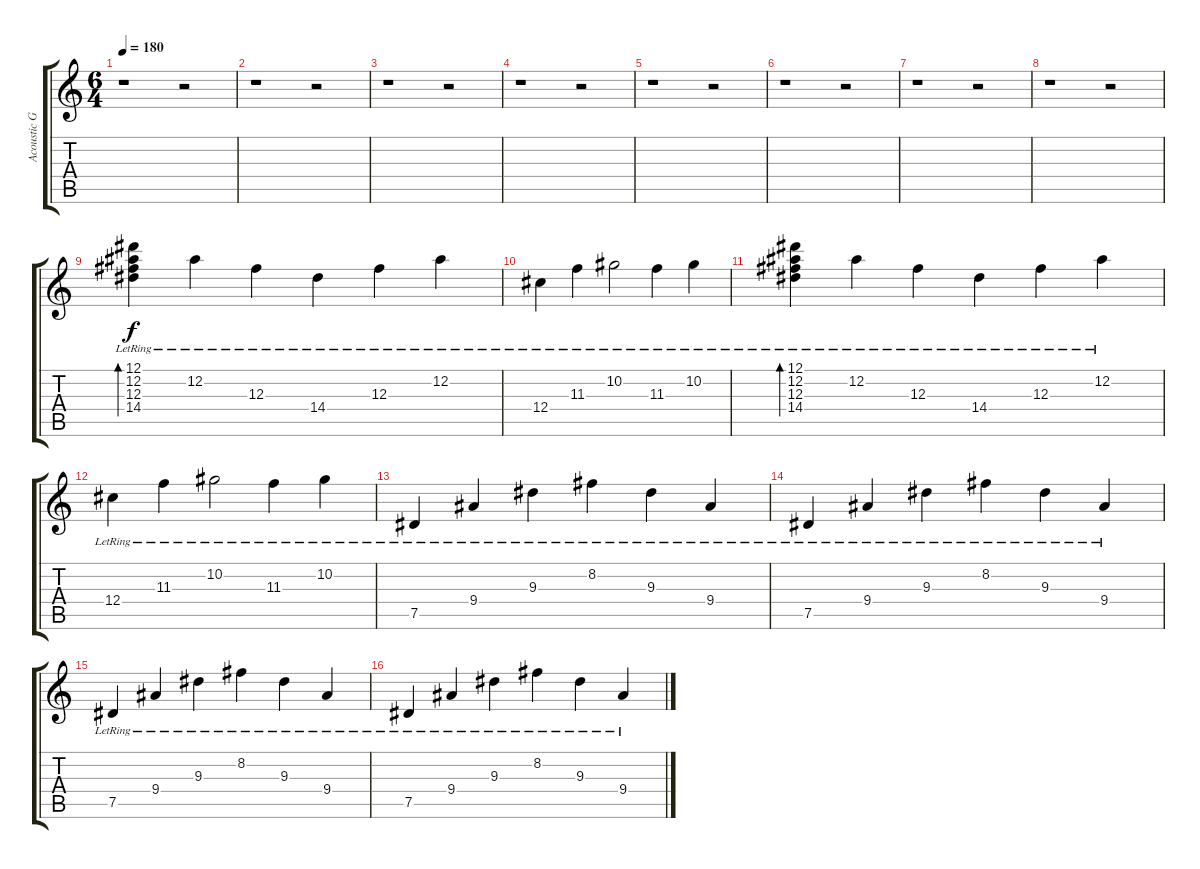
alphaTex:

\track ("Acoustic Guitar II" "Acoustic G") {instrument acousticguitarsteel}
\staff {score tabs}
\tuning (Eb4 Bb3 Gb3 Db3 Ab2 Eb2) {hide}
\ts (6 4)
\tempo 180
\clef g2
\ks c
r.1{dy f instrument acousticguitarsteel} r.2 |
r.1 r.2 |
r.1 r.2 |
r.1 r.2 |
r.1 r.2 |
r.1 r.2 |
r.1 r.2 |
r.1 r.2 |
(12.1{lr} 12.2{lr} 12.3{lr} 14.4{lr}).4{bd 240} 12.2{lr}.4 12.3{lr}.4 14.4{lr}.4 12.3{lr}.4 12.2{lr}.4 |
12.4{lr}.4 11.3{lr}.4 10.2{lr}.2 11.3{lr}.4 10.2{lr}.4 |
(12.1{lr} 12.2{lr} 12.3{lr} 14.4{lr}).4{bd 240} 12.2{lr}.4 12.3{lr}.4 14.4{lr}.4 12.3{lr}.4 12.2{lr}.4 |
12.4{lr}.4 11.3{lr}.4 10.2{lr}.2 11.3{lr}.4 10.2{lr}.4 |
7.5{lr}.4 9.4{lr}.4 9.3{lr}.4 8.2{lr}.4 9.3{lr}.4 9.4{lr}.4 |
7.5{lr}.4 9.4{lr}.4 9.3{lr}.4 8.2{lr}.4 9.3{lr}.4 9.4{lr}.4 |
7.5{lr}.4 9.4{lr}.4 9.3{lr}.4 8.2{lr}.4 9.3{lr}.4 9.4{lr}.4 |
7.5{lr}.4 9.4{lr}.4 9.3{lr}.4 8.2{lr}.4 9.3{lr}.4 9.4{lr}.4
